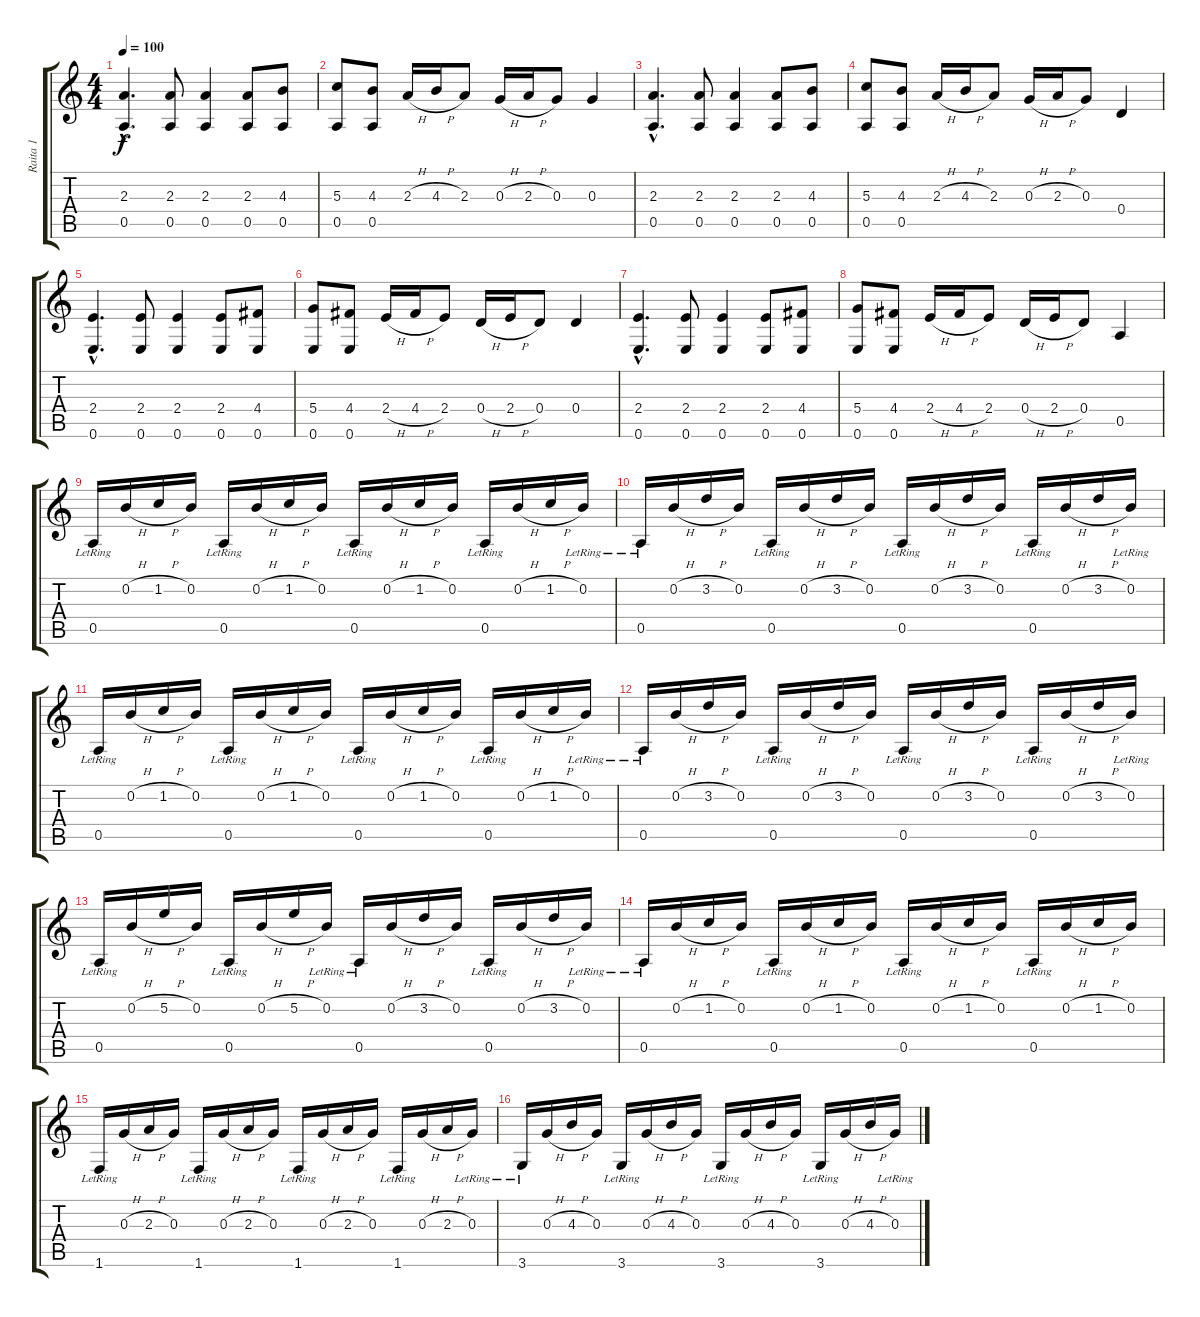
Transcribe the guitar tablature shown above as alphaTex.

\track ("Raita 1" "Raita 1") {instrument acousticguitarnylon}
\staff {score tabs}
\tuning (E4 B3 G3 D3 A2 E2) {hide}
\ts (4 4)
\tempo 100
\clef g2
\ks c
(2.3{hac} 0.5{hac}).4{d dy f} (2.3 0.5).8 (2.3 0.5).4 (2.3 0.5).8 (4.3 0.5).8 |
(5.3 0.5).8 (4.3 0.5).8 2.3{h}.16 4.3{h}.16 2.3.8 0.3{h}.16 2.3{h}.16 0.3.8 0.3.4 |
(2.3{hac} 0.5{hac}).4{d} (2.3 0.5).8 (2.3 0.5).4 (2.3 0.5).8 (4.3 0.5).8 |
(5.3 0.5).8 (4.3 0.5).8 2.3{h}.16 4.3{h}.16 2.3.8 0.3{h}.16 2.3{h}.16 0.3.8 0.4.4 |
(2.4{hac} 0.6{hac}).4{d} (2.4 0.6).8 (2.4 0.6).4 (2.4 0.6).8 (4.4 0.6).8 |
(5.4 0.6).8 (4.4 0.6).8 2.4{h}.16 4.4{h}.16 2.4.8 0.4{h}.16 2.4{h}.16 0.4.8 0.4.4 |
(2.4{hac} 0.6{hac}).4{d} (2.4 0.6).8 (2.4 0.6).4 (2.4 0.6).8 (4.4 0.6).8 |
(5.4 0.6).8 (4.4 0.6).8 2.4{h}.16 4.4{h}.16 2.4.8 0.4{h}.16 2.4{h}.16 0.4.8 0.5.4 |
0.5{lr}.16 0.2{h}.16 1.2{h}.16 0.2.16 0.5{lr}.16 0.2{h}.16 1.2{h}.16 0.2.16 0.5{lr}.16 0.2{h}.16 1.2{h}.16 0.2.16 0.5{lr}.16 0.2{h}.16 1.2{h}.16 0.2{lr}.16 |
0.5{lr}.16 0.2{h}.16 3.2{h}.16 0.2.16 0.5{lr}.16 0.2{h}.16 3.2{h}.16 0.2.16 0.5{lr}.16 0.2{h}.16 3.2{h}.16 0.2.16 0.5{lr}.16 0.2{h}.16 3.2{h}.16 0.2{lr}.16 |
0.5{lr}.16 0.2{h}.16 1.2{h}.16 0.2.16 0.5{lr}.16 0.2{h}.16 1.2{h}.16 0.2.16 0.5{lr}.16 0.2{h}.16 1.2{h}.16 0.2.16 0.5{lr}.16 0.2{h}.16 1.2{h}.16 0.2{lr}.16 |
0.5{lr}.16 0.2{h}.16 3.2{h}.16 0.2.16 0.5{lr}.16 0.2{h}.16 3.2{h}.16 0.2.16 0.5{lr}.16 0.2{h}.16 3.2{h}.16 0.2.16 0.5{lr}.16 0.2{h}.16 3.2{h}.16 0.2{lr}.16 |
0.5{lr}.16 0.2{h}.16 5.2{h}.16 0.2.16 0.5{lr}.16 0.2{h}.16 5.2{h}.16 0.2{lr}.16 0.5{lr}.16 0.2{h}.16 3.2{h}.16 0.2.16 0.5{lr}.16 0.2{h}.16 3.2{h}.16 0.2{lr}.16 |
0.5{lr}.16 0.2{h}.16 1.2{h}.16 0.2.16 0.5{lr}.16 0.2{h}.16 1.2{h}.16 0.2.16 0.5{lr}.16 0.2{h}.16 1.2{h}.16 0.2.16 0.5{lr}.16 0.2{h}.16 1.2{h}.16 0.2.16 |
1.6{lr}.16 0.3{h}.16 2.3{h}.16 0.3.16 1.6{lr}.16 0.3{h}.16 2.3{h}.16 0.3.16 1.6{lr}.16 0.3{h}.16 2.3{h}.16 0.3.16 1.6{lr}.16 0.3{h}.16 2.3{h}.16 0.3{lr}.16 |
3.6{lr}.16 0.3{h}.16 4.3{h}.16 0.3.16 3.6{lr}.16 0.3{h}.16 4.3{h}.16 0.3.16 3.6{lr}.16 0.3{h}.16 4.3{h}.16 0.3.16 3.6{lr}.16 0.3{h}.16 4.3{h}.16 0.3{lr}.16
